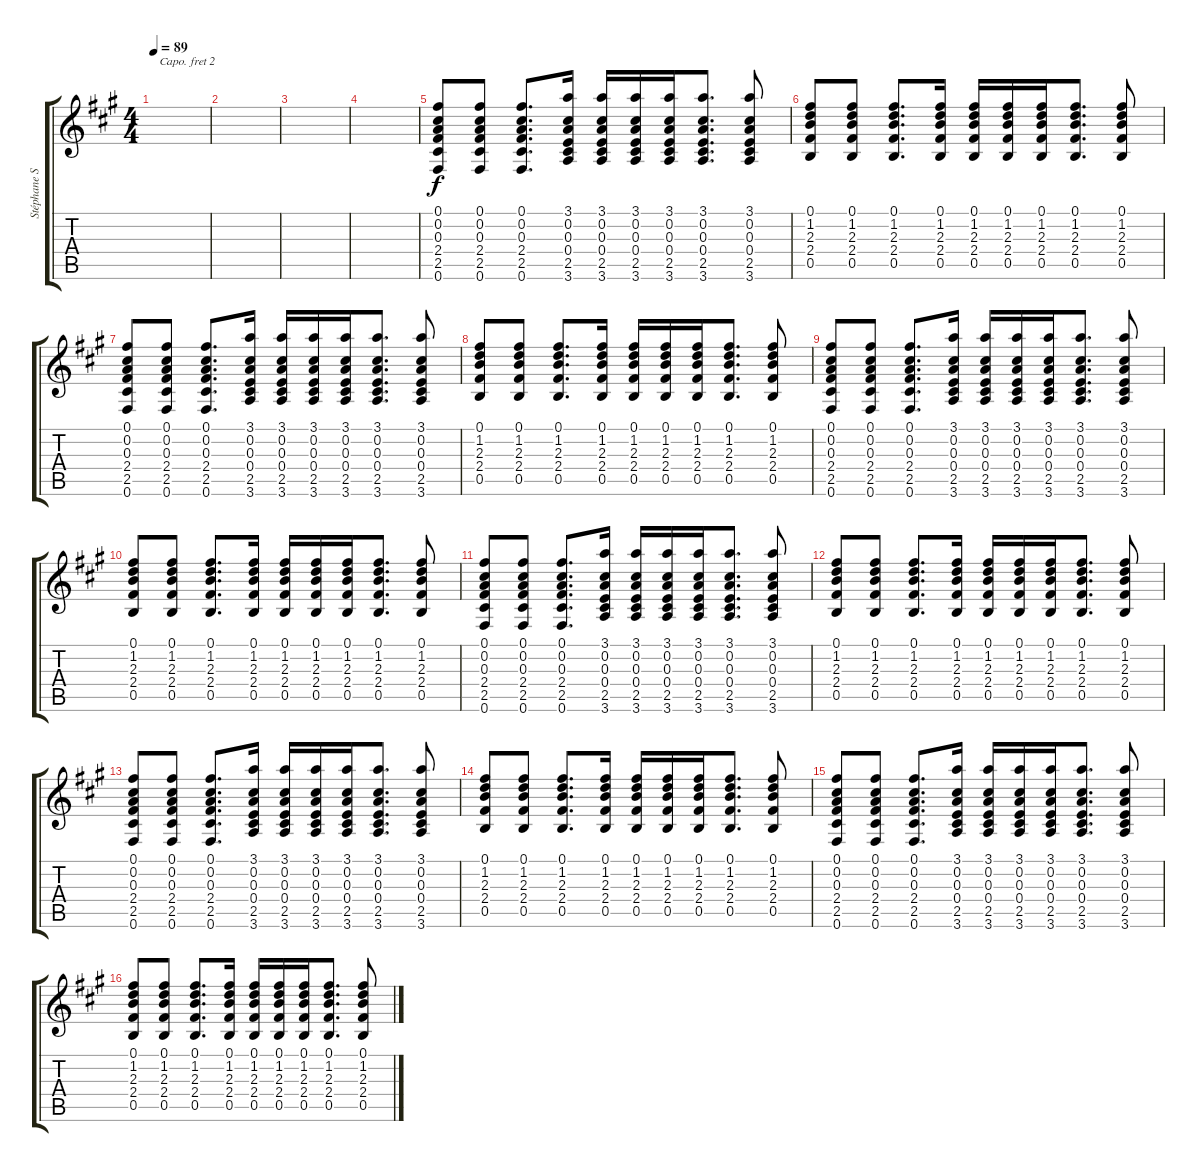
\track ("Stéphane Sirkis" "Stéphane S") {instrument electricguitarmuted}
\staff {score tabs}
\capo 2
\tuning (E4 B3 G3 D3 A2 E2) {hide}
\ts (4 4)
\tempo 89
\clef g2
\ks a
|
|
|
|
(0.1 0.2 0.3 2.4 2.5 0.6).8 (0.1 0.2 0.3 2.4 2.5 0.6).8 (0.1 0.2 0.3 2.4 2.5 0.6).8{d} (3.1 0.2 0.3 0.4 2.5 3.6).16 (3.1 0.2 0.3 0.4 2.5 3.6).16 (3.1 0.2 0.3 0.4 2.5 3.6).16 (3.1 0.2 0.3 0.4 2.5 3.6).16 (3.1 0.2 0.3 0.4 2.5 3.6).8{d} (3.1 0.2 0.3 0.4 2.5 3.6).8 |
(0.1 1.2 2.3 2.4 0.5).8 (0.1 1.2 2.3 2.4 0.5).8 (0.1 1.2 2.3 2.4 0.5).8{d} (0.1 1.2 2.3 2.4 0.5).16 (0.1 1.2 2.3 2.4 0.5).16 (0.1 1.2 2.3 2.4 0.5).16 (0.1 1.2 2.3 2.4 0.5).16 (0.1 1.2 2.3 2.4 0.5).8{d} (0.1 1.2 2.3 2.4 0.5).8 |
(0.1 0.2 0.3 2.4 2.5 0.6).8 (0.1 0.2 0.3 2.4 2.5 0.6).8 (0.1 0.2 0.3 2.4 2.5 0.6).8{d} (3.1 0.2 0.3 0.4 2.5 3.6).16 (3.1 0.2 0.3 0.4 2.5 3.6).16 (3.1 0.2 0.3 0.4 2.5 3.6).16 (3.1 0.2 0.3 0.4 2.5 3.6).16 (3.1 0.2 0.3 0.4 2.5 3.6).8{d} (3.1 0.2 0.3 0.4 2.5 3.6).8 |
(0.1 1.2 2.3 2.4 0.5).8 (0.1 1.2 2.3 2.4 0.5).8 (0.1 1.2 2.3 2.4 0.5).8{d} (0.1 1.2 2.3 2.4 0.5).16 (0.1 1.2 2.3 2.4 0.5).16 (0.1 1.2 2.3 2.4 0.5).16 (0.1 1.2 2.3 2.4 0.5).16 (0.1 1.2 2.3 2.4 0.5).8{d} (0.1 1.2 2.3 2.4 0.5).8 |
(0.1 0.2 0.3 2.4 2.5 0.6).8 (0.1 0.2 0.3 2.4 2.5 0.6).8 (0.1 0.2 0.3 2.4 2.5 0.6).8{d} (3.1 0.2 0.3 0.4 2.5 3.6).16 (3.1 0.2 0.3 0.4 2.5 3.6).16 (3.1 0.2 0.3 0.4 2.5 3.6).16 (3.1 0.2 0.3 0.4 2.5 3.6).16 (3.1 0.2 0.3 0.4 2.5 3.6).8{d} (3.1 0.2 0.3 0.4 2.5 3.6).8 |
(0.1 1.2 2.3 2.4 0.5).8 (0.1 1.2 2.3 2.4 0.5).8 (0.1 1.2 2.3 2.4 0.5).8{d} (0.1 1.2 2.3 2.4 0.5).16 (0.1 1.2 2.3 2.4 0.5).16 (0.1 1.2 2.3 2.4 0.5).16 (0.1 1.2 2.3 2.4 0.5).16 (0.1 1.2 2.3 2.4 0.5).8{d} (0.1 1.2 2.3 2.4 0.5).8 |
(0.1 0.2 0.3 2.4 2.5 0.6).8 (0.1 0.2 0.3 2.4 2.5 0.6).8 (0.1 0.2 0.3 2.4 2.5 0.6).8{d} (3.1 0.2 0.3 0.4 2.5 3.6).16 (3.1 0.2 0.3 0.4 2.5 3.6).16 (3.1 0.2 0.3 0.4 2.5 3.6).16 (3.1 0.2 0.3 0.4 2.5 3.6).16 (3.1 0.2 0.3 0.4 2.5 3.6).8{d} (3.1 0.2 0.3 0.4 2.5 3.6).8 |
(0.1 1.2 2.3 2.4 0.5).8 (0.1 1.2 2.3 2.4 0.5).8 (0.1 1.2 2.3 2.4 0.5).8{d} (0.1 1.2 2.3 2.4 0.5).16 (0.1 1.2 2.3 2.4 0.5).16 (0.1 1.2 2.3 2.4 0.5).16 (0.1 1.2 2.3 2.4 0.5).16 (0.1 1.2 2.3 2.4 0.5).8{d} (0.1 1.2 2.3 2.4 0.5).8 |
(0.1 0.2 0.3 2.4 2.5 0.6).8 (0.1 0.2 0.3 2.4 2.5 0.6).8 (0.1 0.2 0.3 2.4 2.5 0.6).8{d} (3.1 0.2 0.3 0.4 2.5 3.6).16 (3.1 0.2 0.3 0.4 2.5 3.6).16 (3.1 0.2 0.3 0.4 2.5 3.6).16 (3.1 0.2 0.3 0.4 2.5 3.6).16 (3.1 0.2 0.3 0.4 2.5 3.6).8{d} (3.1 0.2 0.3 0.4 2.5 3.6).8 |
(0.1 1.2 2.3 2.4 0.5).8 (0.1 1.2 2.3 2.4 0.5).8 (0.1 1.2 2.3 2.4 0.5).8{d} (0.1 1.2 2.3 2.4 0.5).16 (0.1 1.2 2.3 2.4 0.5).16 (0.1 1.2 2.3 2.4 0.5).16 (0.1 1.2 2.3 2.4 0.5).16 (0.1 1.2 2.3 2.4 0.5).8{d} (0.1 1.2 2.3 2.4 0.5).8 |
(0.1 0.2 0.3 2.4 2.5 0.6).8 (0.1 0.2 0.3 2.4 2.5 0.6).8 (0.1 0.2 0.3 2.4 2.5 0.6).8{d} (3.1 0.2 0.3 0.4 2.5 3.6).16 (3.1 0.2 0.3 0.4 2.5 3.6).16 (3.1 0.2 0.3 0.4 2.5 3.6).16 (3.1 0.2 0.3 0.4 2.5 3.6).16 (3.1 0.2 0.3 0.4 2.5 3.6).8{d} (3.1 0.2 0.3 0.4 2.5 3.6).8 |
(0.1 1.2 2.3 2.4 0.5).8 (0.1 1.2 2.3 2.4 0.5).8 (0.1 1.2 2.3 2.4 0.5).8{d} (0.1 1.2 2.3 2.4 0.5).16 (0.1 1.2 2.3 2.4 0.5).16 (0.1 1.2 2.3 2.4 0.5).16 (0.1 1.2 2.3 2.4 0.5).16 (0.1 1.2 2.3 2.4 0.5).8{d} (0.1 1.2 2.3 2.4 0.5).8
